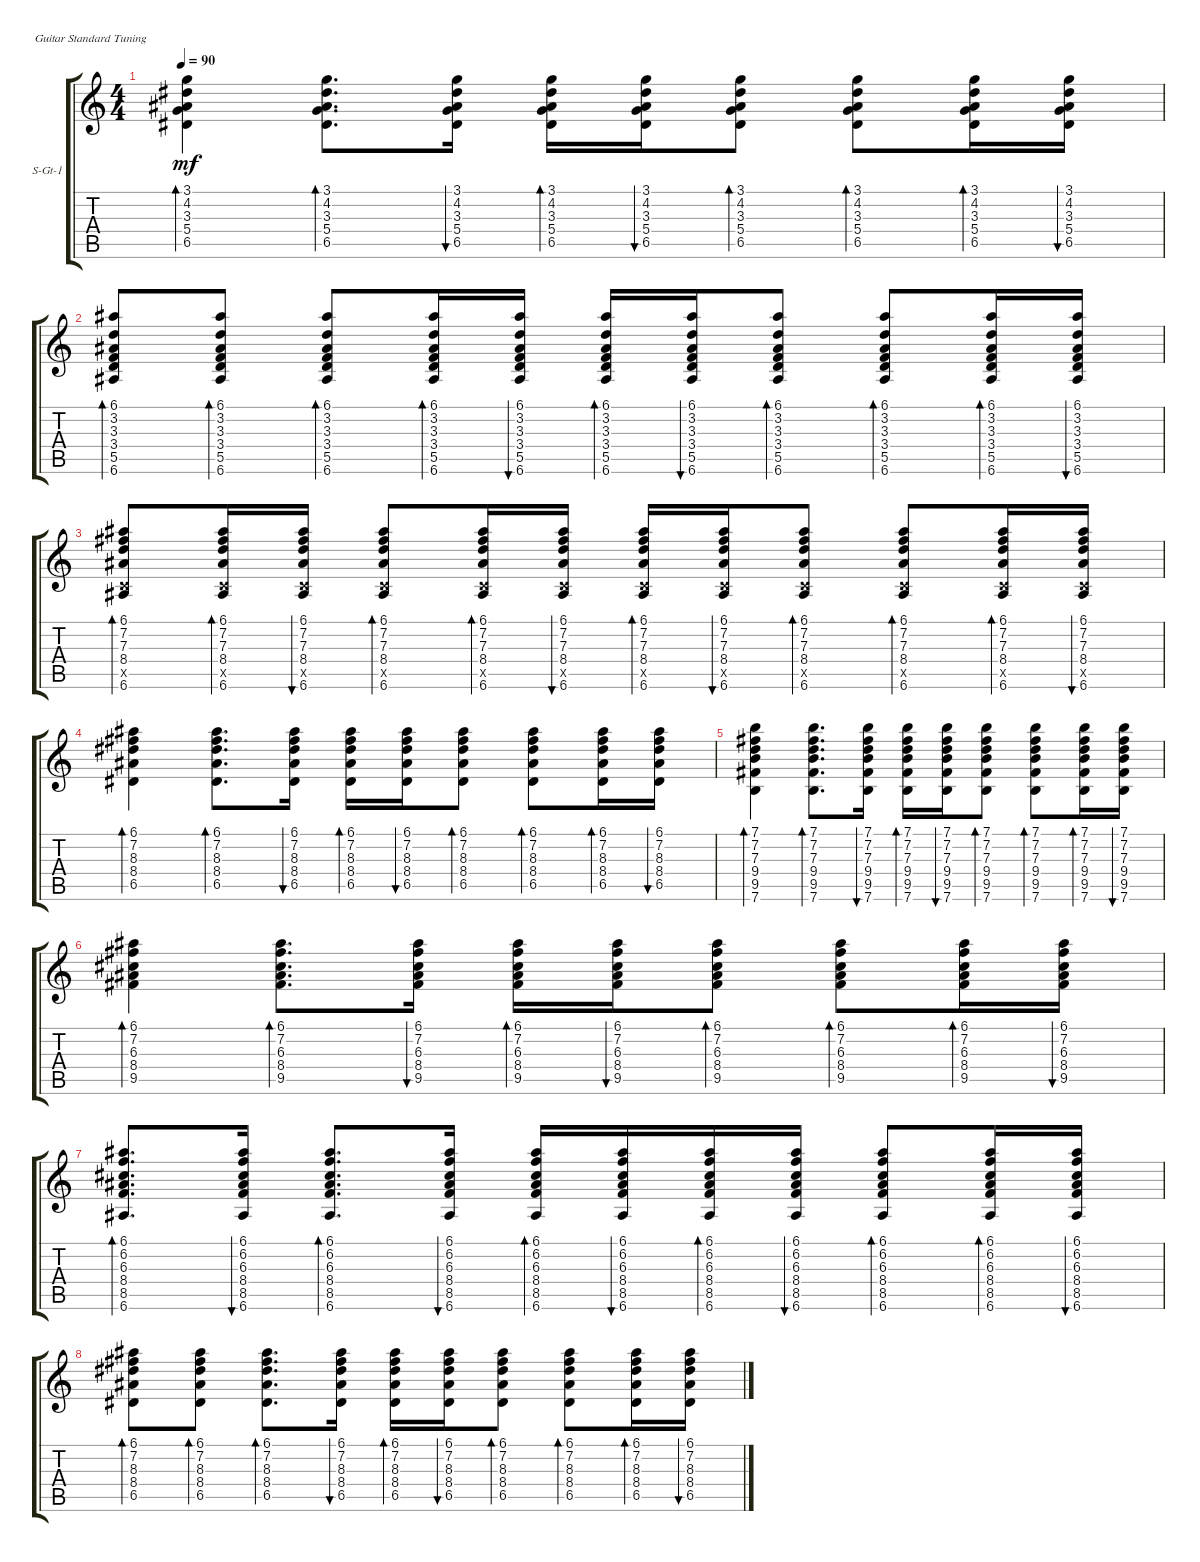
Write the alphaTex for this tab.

\defaultSystemsLayout 4
\bracketExtendMode groupsimilarinstruments
\firstSystemTrackNameOrientation horizontal
\otherSystemsTrackNameOrientation horizontal
\track ("Steel Guitar 1" "S-Gt-1") {instrument acousticguitarsteel}
\staff {score tabs}
\tuning (E4 B3 G3 D3 A2 E2)
\ts (4 4)
\tempo 90
\clef g2
\ks c
(6.5 5.4 3.3 4.2 3.1).4{bd 45 dy mf} (6.5 5.4 3.3 4.2 3.1).8{d bd 43} (6.5 5.4 3.3 4.2 3.1).16{bu 42} (6.5 5.4 3.3 4.2 3.1).16{bd 42} (6.5 5.4 3.3 4.2 3.1).16{bu 42} (6.5 5.4 3.3 4.2 3.1).8{bd 41} (6.5 5.4 3.3 4.2 3.1).8{bd 40} (6.5 5.4 3.3 4.2 3.1).16{bd 39} (6.5 5.4 3.3 4.2 3.1).16{bu 39} |
(6.6 5.5 3.4 3.3 3.2 6.1).8{bd 32} (6.6 5.5 3.4 3.3 3.2 6.1).8{bd 31} (6.6 5.5 3.4 3.3 3.2 6.1).8{bd 30} (6.6 5.5 3.4 3.3 3.2 6.1).16{bd 30} (6.6 5.5 3.4 3.3 3.2 6.1).16{bu 30} (6.6 5.5 3.4 3.3 3.2 6.1).16{bd 30} (6.6 5.5 3.4 3.3 3.2 6.1).16{bu 30} (6.6 5.5 3.4 3.3 3.2 6.1).8{bd 30} (6.6 5.5 3.4 3.3 3.2 6.1).8{bd 30} (6.6 5.5 3.4 3.3 3.2 6.1).16{bd 30} (6.6 5.5 3.4 3.3 3.2 6.1).16{bu 30} |
(6.6 3.5{x} 8.4 7.3 7.2 6.1).8{bd 30} (6.6 3.5{x} 8.4 7.3 7.2 6.1).16{bd 30} (6.6 3.5{x} 8.4 7.3 7.2 6.1).16{bu 30} (6.6 3.5{x} 8.4 7.3 7.2 6.1).8{bd 30} (6.6 3.5{x} 8.4 7.3 7.2 6.1).16{bd 30} (6.6 3.5{x} 8.4 7.3 7.2 6.1).16{bu 30} (6.6 3.5{x} 8.4 7.3 7.2 6.1).16{bd 30} (6.6 3.5{x} 8.4 7.3 7.2 6.1).16{bu 30} (6.6 3.5{x} 8.4 7.3 7.2 6.1).8{bd 30} (6.6 3.5{x} 8.4 7.3 7.2 6.1).8{bd 30} (6.6 3.5{x} 8.4 7.3 7.2 6.1).16{bd 30} (6.6 3.5{x} 8.4 7.3 7.2 6.1).16{bu 30} |
(6.1 7.2 8.3 8.4 6.5).4{bd 54} (6.1 7.2 8.3 8.4 6.5).8{d bd 53} (6.1 7.2 8.3 8.4 6.5).16{bu 52} (6.1 7.2 8.3 8.4 6.5).16{bd 51} (6.1 7.2 8.3 8.4 6.5).16{bu 51} (6.1 7.2 8.3 8.4 6.5).8{bd 51} (6.1 7.2 8.3 8.4 6.5).8{bd 51} (6.1 7.2 8.3 8.4 6.5).16{bd 51} (6.1 7.2 8.3 8.4 6.5).16{bu 51} |
(7.6 9.5 9.4 7.3 7.2 7.1).4{bd 51} (7.6 9.5 9.4 7.3 7.2 7.1).8{d bd 49} (7.6 9.5 9.4 7.3 7.2 7.1).16{bu 48} (7.6 9.5 9.4 7.3 7.2 7.1).16{bd 48} (7.6 9.5 9.4 7.3 7.2 7.1).16{bu 48} (7.6 9.5 9.4 7.3 7.2 7.1).8{bd 47} (7.6 9.5 9.4 7.3 7.2 7.1).8{bd 46} (7.6 9.5 9.4 7.3 7.2 7.1).16{bd 45} (7.6 9.5 9.4 7.3 7.2 7.1).16{bu 45} |
(9.5 8.4 6.3 7.2 6.1).4{bd 45} (9.5 8.4 6.3 7.2 6.1).8{d bd 43} (9.5 8.4 6.3 7.2 6.1).16{bu 42} (9.5 8.4 6.3 7.2 6.1).16{bd 42} (9.5 8.4 6.3 7.2 6.1).16{bu 42} (9.5 8.4 6.3 7.2 6.1).8{bd 41} (9.5 8.4 6.3 7.2 6.1).8{bd 40} (9.5 8.4 6.3 7.2 6.1).16{bd 39} (9.5 8.4 6.3 7.2 6.1).16{bu 39} |
(6.6 8.5 8.4 6.3 6.2 6.1).8{d bd 38} (6.6 8.5 8.4 6.3 6.2 6.1).16{bu 37} (6.6 8.5 8.4 6.3 6.2 6.1).8{d bd 36} (6.6 8.5 8.4 6.3 6.2 6.1).16{bu 36} (6.6 8.5 8.4 6.3 6.2 6.1).16{bd 36} (6.6 8.5 8.4 6.3 6.2 6.1).16{bu 36} (6.6 8.5 8.4 6.3 6.2 6.1).16{bd 36} (6.6 8.5 8.4 6.3 6.2 6.1).16{bu 36} (6.6 8.5 8.4 6.3 6.2 6.1).8{bd 35} (6.6 8.5 8.4 6.3 6.2 6.1).16{bd 34} (6.6 8.5 8.4 6.3 6.2 6.1).16{bu 33} |
(6.1 7.2 8.3 8.4 6.5).8{bd 54} (6.1 7.2 8.3 8.4 6.5).8{bd 30} (6.1 7.2 8.3 8.4 6.5).8{d bd 53} (6.1 7.2 8.3 8.4 6.5).16{bu 52} (6.1 7.2 8.3 8.4 6.5).16{bd 51} (6.1 7.2 8.3 8.4 6.5).16{bu 51} (6.1 7.2 8.3 8.4 6.5).8{bd 51} (6.1 7.2 8.3 8.4 6.5).8{bd 51} (6.1 7.2 8.3 8.4 6.5).16{bd 51} (6.1 7.2 8.3 8.4 6.5).16{bu 51}
